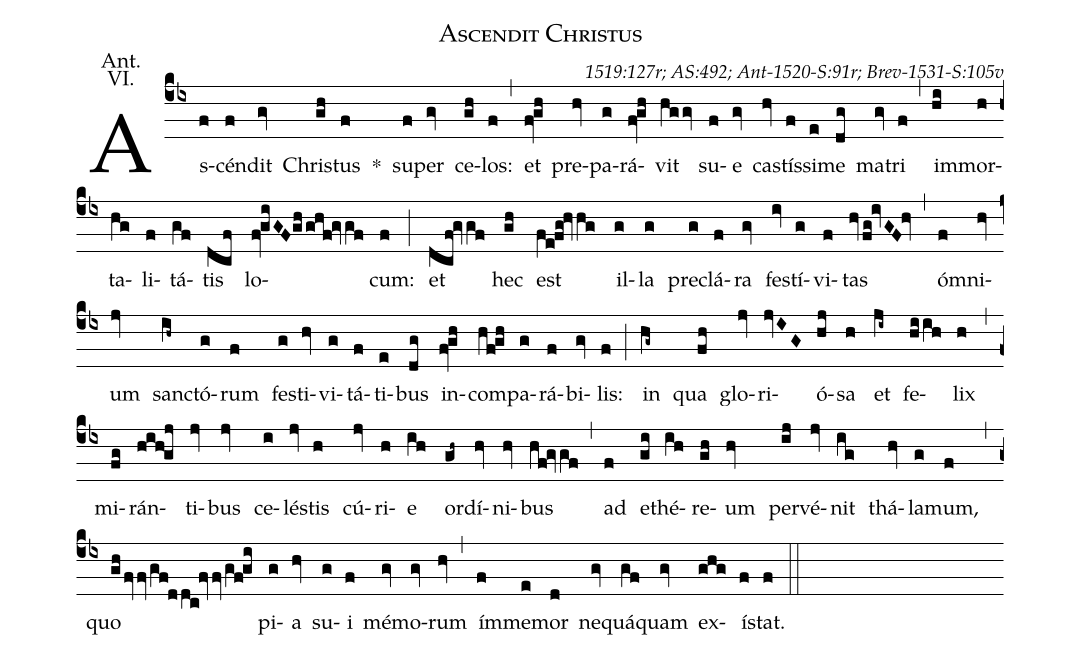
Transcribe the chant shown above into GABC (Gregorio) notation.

name: Ascendit Christus;
commentary: 1519:127r; AS:492; Ant-1520-S:91r; Brev-1531-S:105v;
annotation: Ant.;
annotation: VI.;
%%
(cb4) As(f)cén(f)dit(gv) Chris(gh)tus(f) *() su(f)per(gv) ce(gh)los:(f) (,)
et(fv!gh) pre(hv)pa(g)rá(fv!gh)vit(hggv) su(f)e(gv) cas(hv)tís(f)si(e)me(dg) ma(gv)tri(f) (,)
im(hi)mor(h)ta(hg)li(f)tá(gf)tis(dcf) lo(fv!giGF/0gh/ghf!gvgf)cum:(f) (;)
et(dcf!gvgf) hec(gh) est(fe!fg!hvhg) il(g)la(g) pre(g)clá(f)ra(gv) fes(iv)tí(g)vi(f)tas(hvfg!ivGF!hv) (,)
óm(f)ni(hv)um(jv) sanc(ih~)tó(g)rum(f) fes(g)ti(hv)vi(g)tá(f)ti(e)bus(dg) in(fv!gh)com(hf!gh)pa(g)rá(f)bi(gv)lis:(f) (;)
in(hg~) qua(fh) glo(jv)ri(jvIG)ó(hj)sa(h) et(ji~) fe(hiih)lix(h) (,)
mi(fg)rán(hih!gj)ti(jv)bus(jv) ce(i)lés(jv)tis(h) cú(jv)ri(h)e(ih) or(gh~)dí(hv)ni(hv)bus(hf!gvgf) (,)
ad(f) e(gi)thé(ih)re(gh)um(hv) per(ij)vé(jv)nit(ig) thá(hv)la(g)mum,(f) (,)
quo(ghfvfvgf!ddc!fvfvgf!gi) pi(g)a(hv) su(g)i(f) mé(gv)mo(gv)rum(hv) (,)
ím(f)me(e)mor(d) ne(gv)quá(gf)quam(gv) ex(ghg)ís(f)tat.(f) (::)
